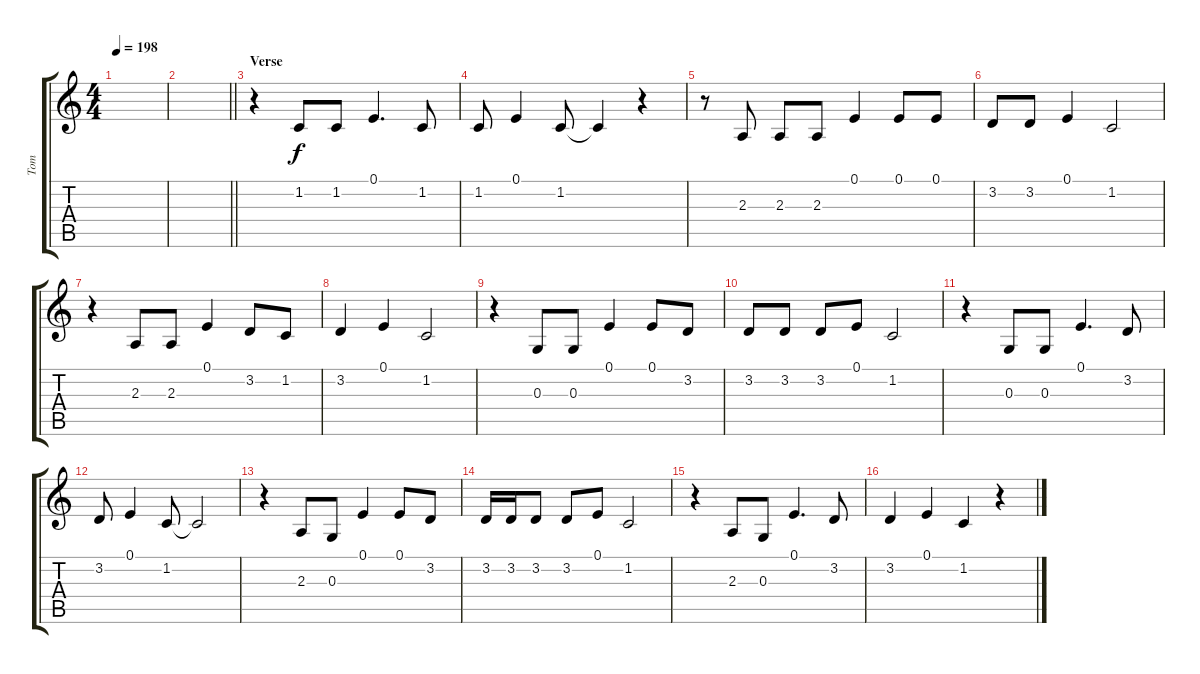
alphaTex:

\track ("Tom" "Tom") {instrument lead2sawtooth}
\staff {score tabs}
\tuning (E4 B3 G3 D3 A2 E2) {hide}
\ts (4 4)
\tempo 198
\clef g2
\ks c
|
\barLineRight lightlight
|
\section ("" "Verse")
r.4 1.2.8 1.2.8 0.1.4{d} 1.2.8 |
1.2.8 0.1.4 1.2.8 1.2{t}.4 r.4 |
r.8 2.3.8 2.3.8 2.3.8 0.1.4 0.1.8 0.1.8 |
3.2.8 3.2.8 0.1.4 1.2.2 |
r.4 2.3.8 2.3.8 0.1.4 3.2.8 1.2.8 |
3.2.4 0.1.4 1.2.2 |
r.4 0.3.8 0.3.8 0.1.4 0.1.8 3.2.8 |
3.2.8 3.2.8 3.2.8 0.1.8 1.2.2 |
r.4 0.3.8 0.3.8 0.1.4{d} 3.2.8 |
3.2.8 0.1.4 1.2.8 1.2{t}.2 |
r.4 2.3.8 0.3.8 0.1.4 0.1.8 3.2.8 |
3.2.16 3.2.16 3.2.8 3.2.8 0.1.8 1.2.2 |
r.4 2.3.8 0.3.8 0.1.4{d} 3.2.8 |
3.2.4 0.1.4 1.2.4 r.4
